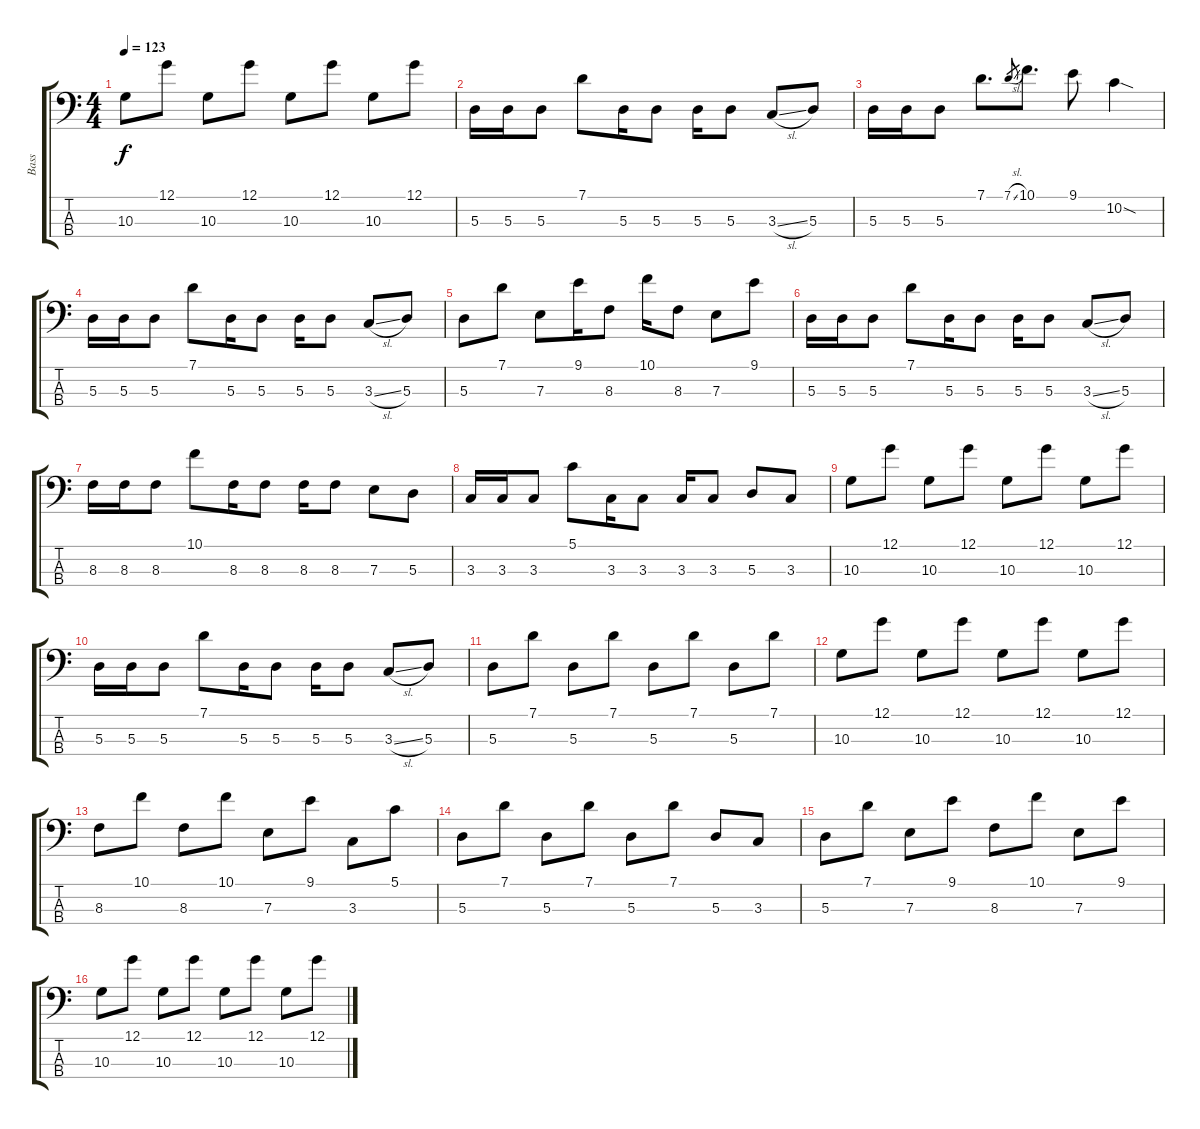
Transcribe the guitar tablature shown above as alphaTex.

\track ("Bass" "Bass") {instrument electricbassfinger}
\staff {score tabs}
\tuning (G2 D2 A1 E1) {hide}
\ts (4 4)
\tempo 123
\clef f4
\ks c
10.3.8{dy f} 12.1.8 10.3.8 12.1.8 10.3.8 12.1.8 10.3.8 12.1.8 |
5.3.16 5.3.16 5.3.8 7.1.8 5.3.16 5.3.8 5.3.16 5.3.8 3.3{sl}.8 5.3.8 |
5.3.16 5.3.16 5.3.8 7.1.8{d} 7.1{sl}.8{gr} 10.1.8{d} 9.1.8 10.2{sod}.4 |
5.3.16 5.3.16 5.3.8 7.1.8 5.3.16 5.3.8 5.3.16 5.3.8 3.3{sl}.8 5.3.8 |
5.3.8 7.1.8 7.3.8 9.1.16 8.3.8 10.1.16 8.3.8 7.3.8 9.1.8 |
5.3.16 5.3.16 5.3.8 7.1.8 5.3.16 5.3.8 5.3.16 5.3.8 3.3{sl}.8 5.3.8 |
8.3.16 8.3.16 8.3.8 10.1.8 8.3.16 8.3.8 8.3.16 8.3.8 7.3.8 5.3.8 |
3.3.16 3.3.16 3.3.8 5.1.8 3.3.16 3.3.8 3.3.16 3.3.8 5.3.8 3.3.8 |
10.3.8 12.1.8 10.3.8 12.1.8 10.3.8 12.1.8 10.3.8 12.1.8 |
5.3.16 5.3.16 5.3.8 7.1.8 5.3.16 5.3.8 5.3.16 5.3.8 3.3{sl}.8 5.3.8 |
5.3.8 7.1.8 5.3.8 7.1.8 5.3.8 7.1.8 5.3.8 7.1.8 |
10.3.8 12.1.8 10.3.8 12.1.8 10.3.8 12.1.8 10.3.8 12.1.8 |
8.3.8 10.1.8 8.3.8 10.1.8 7.3.8 9.1.8 3.3.8 5.1.8 |
5.3.8 7.1.8 5.3.8 7.1.8 5.3.8 7.1.8 5.3.8 3.3.8 |
5.3.8 7.1.8 7.3.8 9.1.8 8.3.8 10.1.8 7.3.8 9.1.8 |
10.3.8 12.1.8 10.3.8 12.1.8 10.3.8 12.1.8 10.3.8 12.1.8
